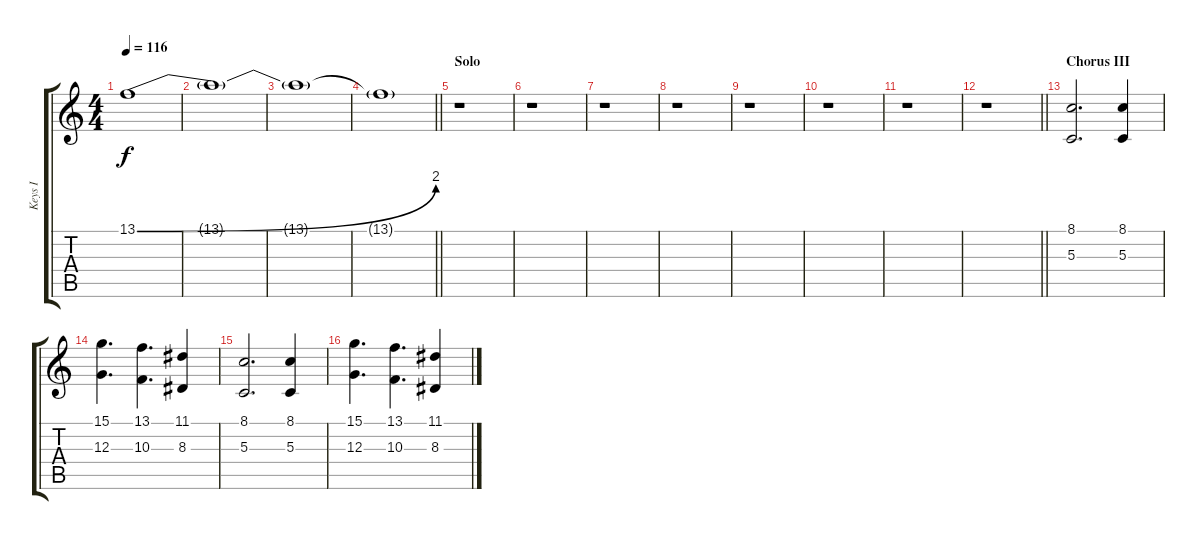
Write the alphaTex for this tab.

\track ("Keys I" "Keys I") {instrument synthstrings1}
\staff {score tabs}
\tuning (E4 B3 G3 D3 A2 E2) {hide}
\ts (4 4)
\tempo 116
\clef g2
\ks c
13.1{be (bend 0 0 60 8)}.1{dy f} |
13.1{t}.1 |
13.1{t}.1 |
\barLineRight lightlight
13.1{t}.1 |
\section ("" "Solo")
r.1 |
r.1 |
r.1 |
r.1 |
r.1 |
r.1 |
r.1 |
\barLineRight lightlight
r.1 |
\section ("" "Chorus III")
(8.1 5.3).2{d volume 14 instrument acousticgrandpiano} (8.1 5.3).4 |
(15.1 12.3).4{d} (13.1 10.3).4{d} (11.1 8.3).4 |
(8.1 5.3).2{d} (8.1 5.3).4 |
(15.1 12.3).4{d} (13.1 10.3).4{d} (11.1 8.3).4
